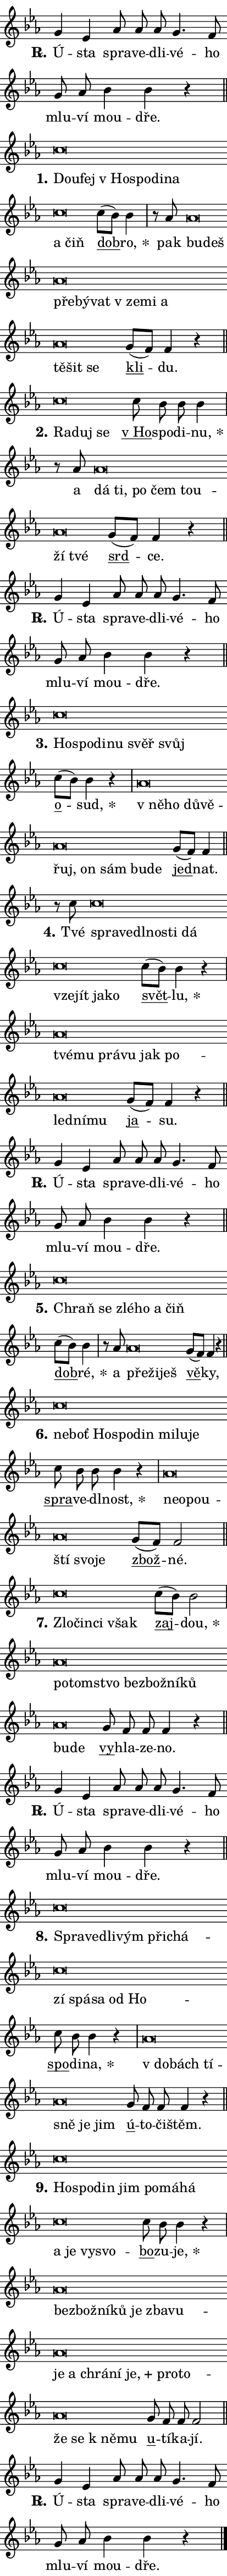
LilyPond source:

\version "2.24.0"
\header { tagline = "" }
\paper {
  indent = 0\cm
  top-margin = 0\cm
  right-margin = 0\cm
  bottom-margin = 0\cm
  left-margin = 0\cm
  paper-width = 7\cm
  page-breaking = #ly:one-page-breaking
  system-system-spacing.basic-distance = #11
  score-system-spacing.basic-distance = #11
  ragged-last = ##f
}


%% Author: Thomas Morley
%% https://lists.gnu.org/archive/html/lilypond-user/2020-05/msg00002.html
#(define (line-position grob)
"Returns position of @var[grob} in current system:
   @code{'start}, if at first time-step
   @code{'end}, if at last time-step
   @code{'middle} otherwise
"
  (let* ((col (ly:item-get-column grob))
         (ln (ly:grob-object col 'left-neighbor))
         (rn (ly:grob-object col 'right-neighbor))
         (col-to-check-left (if (ly:grob? ln) ln col))
         (col-to-check-right (if (ly:grob? rn) rn col))
         (break-dir-left
           (and
             (ly:grob-property col-to-check-left 'non-musical #f)
             (ly:item-break-dir col-to-check-left)))
         (break-dir-right
           (and
             (ly:grob-property col-to-check-right 'non-musical #f)
             (ly:item-break-dir col-to-check-right))))
        (cond ((eqv? 1 break-dir-left) 'start)
              ((eqv? -1 break-dir-right) 'end)
              (else 'middle))))

#(define (tranparent-at-line-position vctor)
  (lambda (grob)
  "Relying on @code{line-position} select the relevant enry from @var{vctor}.
Used to determine transparency,"
    (case (line-position grob)
      ((end) (not (vector-ref vctor 0)))
      ((middle) (not (vector-ref vctor 1)))
      ((start) (not (vector-ref vctor 2))))))

noteHeadBreakVisibility =
#(define-music-function (break-visibility)(vector?)
"Makes @code{NoteHead}s transparent relying on @var{break-visibility}"
#{
  \override NoteHead.transparent =
    #(tranparent-at-line-position break-visibility)
#})

#(define delete-ledgers-for-transparent-note-heads
  (lambda (grob)
    "Reads whether a @code{NoteHead} is transparent.
If so this @code{NoteHead} is removed from @code{'note-heads} from
@var{grob}, which is supposed to be @code{LedgerLineSpanner}.
As a result ledgers are not printed for this @code{NoteHead}"
    (let* ((nhds-array (ly:grob-object grob 'note-heads))
           (nhds-list
             (if (ly:grob-array? nhds-array)
                 (ly:grob-array->list nhds-array)
                 '()))
           ;; Relies on the transparent-property being done before
           ;; Staff.LedgerLineSpanner.after-line-breaking is executed.
           ;; This is fragile ...
           (to-keep
             (remove
               (lambda (nhd)
                 (ly:grob-property nhd 'transparent #f))
               nhds-list)))
      ;; TODO find a better method to iterate over grob-arrays, similiar
      ;; to filter/remove etc for lists
      ;; For now rebuilt from scratch
      (set! (ly:grob-object grob 'note-heads)  '())
      (for-each
        (lambda (nhd)
          (ly:pointer-group-interface::add-grob grob 'note-heads nhd))
        to-keep))))

hideNotes = {
  \noteHeadBreakVisibility #begin-of-line-visible
}
unHideNotes = {
  \noteHeadBreakVisibility #all-visible
}

% work-around for resetting accidentals
% https://lilypond.org/doc/v2.23/Documentation/notation/displaying-rhythms#unmetered-music
cadenzaMeasure = {
  \cadenzaOff
  \partial 1024 s1024
  \cadenzaOn
}

#(define-markup-command (accent layout props text) (markup?)
  "Underline accented syllable"
  (interpret-markup layout props
    #{\markup \override #'(offset . 4.3) \underline { #text }#}))

responsum = \markup \concat {
  "R" \hspace #-1.05 \path #0.1 #'((moveto 0 0.07) (lineto 0.9 0.8)) \hspace #0.05 "."
}

\layout {
    \context {
        \Staff
        \remove "Time_signature_engraver"
        \override LedgerLineSpanner.after-line-breaking = #delete-ledgers-for-transparent-note-heads
    }
    \context {
        \Voice {
            \override NoteHead.output-attributes = #'((class . "notehead"))
            \override Hairpin.height = #0.55
        }
    }
    \context {
        \Lyrics {
            \override StanzaNumber.output-attributes = #'((class . "stanzanumber"))
            \override LyricSpace.minimum-distance = #0.9
            \override LyricText.font-name = #"TeX Gyre Schola"
            \override LyricText.font-size = 1
            \override StanzaNumber.font-name = #"TeX Gyre Schola Bold"
            \override StanzaNumber.font-size = 1
        }
    }
}

% magnetic-lyrics.ily
%
%   written by
%     Jean Abou Samra <jean@abou-samra.fr>
%     Werner Lemberg <wl@gnu.org>
%
%   adapted by
%     Jiri Hon <jiri.hon@gmail.com>
%
% Version 2022-Apr-15

% https://www.mail-archive.com/lilypond-user@gnu.org/msg149350.html

#(define (Left_hyphen_pointer_engraver context)
   "Collect syllable-hyphen-syllable occurrences in lyrics and store
them in properties.  This engraver only looks to the left.  For
example, if the lyrics input is @code{foo -- bar}, it does the
following.

@itemize @bullet
@item
Set the @code{text} property of the @code{LyricHyphen} grob between
@q{foo} and @q{bar} to @code{foo}.

@item
Set the @code{left-hyphen} property of the @code{LyricText} grob with
text @q{foo} to the @code{LyricHyphen} grob between @q{foo} and
@q{bar}.
@end itemize

Use this auxiliary engraver in combination with the
@code{lyric-@/text::@/apply-@/magnetic-@/offset!} hook."
   (let ((hyphen #f)
         (text #f))
     (make-engraver
      (acknowledgers
       ((lyric-syllable-interface engraver grob source-engraver)
        (set! text grob)))
      (end-acknowledgers
       ((lyric-hyphen-interface engraver grob source-engraver)
        ;(when (not (grob::has-interface grob 'lyric-space-interface))
          (set! hyphen grob)));)
      ((stop-translation-timestep engraver)
       (when (and text hyphen)
         (ly:grob-set-object! text 'left-hyphen hyphen))
       (set! text #f)
       (set! hyphen #f)))))

#(define (lyric-text::apply-magnetic-offset! grob)
   "If the space between two syllables is less than the value in
property @code{LyricText@/.details@/.squash-threshold}, move the right
syllable to the left so that it gets concatenated with the left
syllable.

Use this function as a hook for
@code{LyricText@/.after-@/line-@/breaking} if the
@code{Left_@/hyphen_@/pointer_@/engraver} is active."
   (let ((hyphen (ly:grob-object grob 'left-hyphen #f)))
     (when hyphen
       (let ((left-text (ly:spanner-bound hyphen LEFT)))
         (when (grob::has-interface left-text 'lyric-syllable-interface)
           (let* ((common (ly:grob-common-refpoint grob left-text X))
                  (this-x-ext (ly:grob-extent grob common X))
                  (left-x-ext
                   (begin
                     ;; Trigger magnetism for left-text.
                     (ly:grob-property left-text 'after-line-breaking)
                     (ly:grob-extent left-text common X)))
                  ;; `delta` is the gap width between two syllables.
                  (delta (- (interval-start this-x-ext)
                            (interval-end left-x-ext)))
                  (details (ly:grob-property grob 'details))
                  (threshold (assoc-get 'squash-threshold details 0.2)))
             (when (< delta threshold)
               (let* (;; We have to manipulate the input text so that
                      ;; ligatures crossing syllable boundaries are not
                      ;; disabled.  For languages based on the Latin
                      ;; script this is essentially a beautification.
                      ;; However, for non-Western scripts it can be a
                      ;; necessity.
                      (lt (ly:grob-property left-text 'text))
                      (rt (ly:grob-property grob 'text))
                      (is-space (grob::has-interface hyphen 'lyric-space-interface))
                      (space (if is-space " " ""))
                      (space-markup (grob-interpret-markup grob " "))
                      (space-size (interval-length (ly:stencil-extent space-markup X)))
                      (extra-delta (if is-space space-size 0))
                      ;; Append new syllable.
                      (ltrt-space (if (and (string? lt) (string? rt))
                                (string-append lt space rt)
                                (make-concat-markup (list lt space rt))))
                      ;; Right-align `ltrt` to the right side.
                      (ltrt-space-markup (grob-interpret-markup
                               grob
                               (make-translate-markup
                                (cons (interval-length this-x-ext) 0)
                                (make-right-align-markup ltrt-space)))))
                 (begin
                   ;; Don't print `left-text`.
                   (ly:grob-set-property! left-text 'stencil #f)
                   ;; Set text and stencil (which holds all collected
                   ;; syllables so far) and shift it to the left.
                   (ly:grob-set-property! grob 'text ltrt-space)
                   (ly:grob-set-property! grob 'stencil ltrt-space-markup)
                   (ly:grob-translate-axis! grob (- (- delta extra-delta)) X))))))))))


#(define (lyric-hyphen::displace-bounds-first grob)
   ;; Make very sure this callback isn't triggered too early.
   (let ((left (ly:spanner-bound grob LEFT))
         (right (ly:spanner-bound grob RIGHT)))
     (ly:grob-property left 'after-line-breaking)
     (ly:grob-property right 'after-line-breaking)
     (ly:lyric-hyphen::print grob)))

squashThreshold = #0.4

\layout {
  \context {
    \Lyrics
    \consists #Left_hyphen_pointer_engraver
    \override LyricText.after-line-breaking =
      #lyric-text::apply-magnetic-offset!
    \override LyricHyphen.stencil = #lyric-hyphen::displace-bounds-first
    \override LyricText.details.squash-threshold = \squashThreshold
    \override LyricHyphen.minimum-distance = 0
    \override LyricHyphen.minimum-length = \squashThreshold
  }
}

squash = \override LyricText.details.squash-threshold = 9999
unSquash = \override LyricText.details.squash-threshold = \squashThreshold

left = \override LyricText.self-alignment-X = #LEFT
unLeft = \revert LyricText.self-alignment-X

starOffset = #(lambda (grob) 
                (let ((x_offset (ly:self-alignment-interface::aligned-on-x-parent grob)))
                  (if (= x_offset 0) 0 (+ x_offset 1.2))))

star = #(define-music-function (syllable)(string?)
"Append star separator at the end of a syllable"
#{
  \once \override LyricText.X-offset = #starOffset
  \lyricmode { \markup {
    #syllable
    \override #'((font-name . "TeX Gyre Schola Bold")) \hspace #0.2 \lower #0.65 \larger "*"
  } }
#})

starAccent = #(define-music-function (syllable)(string?)
"Append star separator at the end of a syllable and make accent"
#{
  \once \override LyricText.X-offset = #starOffset
  \lyricmode { \markup {
    \accent #syllable
    \override #'((font-name . "TeX Gyre Schola Bold")) \hspace #0.2 \lower #0.65 \larger "*"
  } }
#})

breath = #(define-music-function (syllable)(string?)
"Append breathing indicator at the end of a syllable"
#{
  \lyricmode { \markup { #syllable "+" } }
#})

optionalBreath = #(define-music-function (syllable)(string?)
"Append optional breathing indicator at the end of a syllable"
#{
  \lyricmode { \markup { #syllable "(+)" } }
#})


\score {
    <<
        \new Voice = "melody" { \cadenzaOn \key es \major \relative { g'4 es as8 as as \bar "" g4. f8 \bar "" g as bes4 bes r \cadenzaMeasure \bar "||" \break } }
        \new Lyrics \lyricsto "melody" { \lyricmode { \set stanza = \responsum
Ú -- sta spra -- ve -- dli -- vé -- ho mlu -- ví mou -- dře. } }
    >>
    \layout {}
}

\score {
    <<
        \new Voice = "melody" { \cadenzaOn \key es \major \relative { c''\breve*1/16 \hideNotes \breve*1/16 \bar "" \breve*1/16 \bar "" \breve*1/16 \bar "" \breve*1/16 \bar "" \breve*1/16 \bar "" \breve*1/16 \breve*1/16 \bar "" \unHideNotes \bar "" c8[( bes)] bes4 \cadenzaMeasure \bar "|" r8 as8 as\breve*1/16 \hideNotes \breve*1/16 \bar "" \breve*1/16 \bar "" \breve*1/16 \bar "" \breve*1/16 \bar "" \breve*1/16 \bar "" \breve*1/16 \bar "" \breve*1/16 \bar "" \breve*1/16 \bar "" \breve*1/16 \breve*1/16 \bar "" \unHideNotes \bar "" g8[( f)] f4 r \cadenzaMeasure \bar "||" \break } }
        \new Lyrics \lyricsto "melody" { \lyricmode { \set stanza = "1."
\left Dou -- \squash fej "v Ho" -- spo -- di -- na a čiň \unLeft \unSquash \markup \accent dob -- \star ro, pak \left bu -- \squash deš pře -- bý -- vat "v ze" -- mi a tě -- šit se \unLeft \unSquash \markup \accent kli -- du. } }
    >>
    \layout {}
}

\score {
    <<
        \new Voice = "melody" { \cadenzaOn \key es \major \relative { c''\breve*1/16 \hideNotes \breve*1/16 \breve*1/16 \bar "" \unHideNotes \bar "" c8 bes bes bes4 \cadenzaMeasure \bar "|" r8 as8 as\breve*1/16 \hideNotes \breve*1/16 \bar "" \breve*1/16 \bar "" \breve*1/16 \bar "" \breve*1/16 \bar "" \breve*1/16 \breve*1/16 \bar "" \unHideNotes \bar "" g8[( f)] f4 r \cadenzaMeasure \bar "||" \break } }
        \new Lyrics \lyricsto "melody" { \lyricmode { \set stanza = "2."
\left Ra -- \squash duj se \unLeft \unSquash \markup \accent "v Ho" -- spo -- di -- \star nu, a \left dá \squash ti, po čem tou -- ží tvé \unLeft \unSquash \markup \accent srd -- ce. } }
    >>
    \layout {}
}

\score {
    <<
        \new Voice = "melody" { \cadenzaOn \key es \major \relative { g'4 es as8 as as \bar "" g4. f8 \bar "" g as bes4 bes r \cadenzaMeasure \bar "||" \break } }
        \new Lyrics \lyricsto "melody" { \lyricmode { \set stanza = \responsum
Ú -- sta spra -- ve -- dli -- vé -- ho mlu -- ví mou -- dře. } }
    >>
    \layout {}
}

\score {
    <<
        \new Voice = "melody" { \cadenzaOn \key es \major \relative { c''\breve*1/16 \hideNotes \breve*1/16 \bar "" \breve*1/16 \bar "" \breve*1/16 \bar "" \breve*1/16 \breve*1/16 \bar "" \unHideNotes \bar "" c8[( bes)] bes4 r \cadenzaMeasure \bar "|" as\breve*1/16 \hideNotes \breve*1/16 \bar "" \breve*1/16 \bar "" \breve*1/16 \bar "" \breve*1/16 \bar "" \breve*1/16 \bar "" \breve*1/16 \bar "" \breve*1/16 \breve*1/16 \bar "" \unHideNotes \bar "" g8[( f)] f4 \cadenzaMeasure \bar "||" \break } }
        \new Lyrics \lyricsto "melody" { \lyricmode { \set stanza = "3."
\left Ho -- \squash spo -- di -- nu svěř svůj \unLeft \unSquash \markup \accent o -- \star sud, \left "v ně" -- \squash ho dů -- vě -- řuj, on sám bu -- de \unLeft \unSquash \markup \accent jed -- nat. } }
    >>
    \layout {}
}

\score {
    <<
        \new Voice = "melody" { \cadenzaOn \key es \major \relative { r8 c''8 c\breve*1/16 \hideNotes \breve*1/16 \bar "" \breve*1/16 \bar "" \breve*1/16 \bar "" \breve*1/16 \bar "" \breve*1/16 \bar "" \breve*1/16 \bar "" \breve*1/16 \bar "" \breve*1/16 \breve*1/16 \bar "" \unHideNotes \bar "" c8[( bes)] bes4 r \cadenzaMeasure \bar "|" as\breve*1/16 \hideNotes \breve*1/16 \bar "" \breve*1/16 \bar "" \breve*1/16 \bar "" \breve*1/16 \bar "" \breve*1/16 \bar "" \breve*1/16 \bar "" \breve*1/16 \breve*1/16 \bar "" \unHideNotes \bar "" g8[( f)] f4 r \cadenzaMeasure \bar "||" \break } }
        \new Lyrics \lyricsto "melody" { \lyricmode { \set stanza = "4."
Tvé \left spra -- \squash ve -- dl -- no -- sti dá vze -- jít ja -- ko \unLeft \unSquash \markup \accent svět -- \star lu, \left tvé -- \squash mu prá -- vu jak po -- led -- ní -- mu \unLeft \unSquash \markup \accent ja -- su. } }
    >>
    \layout {}
}

\score {
    <<
        \new Voice = "melody" { \cadenzaOn \key es \major \relative { g'4 es as8 as as \bar "" g4. f8 \bar "" g as bes4 bes r \cadenzaMeasure \bar "||" \break } }
        \new Lyrics \lyricsto "melody" { \lyricmode { \set stanza = \responsum
Ú -- sta spra -- ve -- dli -- vé -- ho mlu -- ví mou -- dře. } }
    >>
    \layout {}
}

\score {
    <<
        \new Voice = "melody" { \cadenzaOn \key es \major \relative { c''\breve*1/16 \hideNotes \breve*1/16 \bar "" \breve*1/16 \bar "" \breve*1/16 \bar "" \breve*1/16 \breve*1/16 \bar "" \unHideNotes \bar "" c8[( bes)] bes4 \cadenzaMeasure \bar "|" r8 as8 as\breve*1/16 \hideNotes \breve*1/16 \breve*1/16 \bar "" \unHideNotes \bar "" g8[( f)] f4 r \cadenzaMeasure \bar "||" \break } }
        \new Lyrics \lyricsto "melody" { \lyricmode { \set stanza = "5."
\left Chraň \squash se zlé -- ho a čiň \unLeft \unSquash \markup \accent dob -- \star ré, a \left pře -- \squash ži -- ješ \unLeft \unSquash \markup \accent vě -- ky, } }
    >>
    \layout {}
}

\score {
    <<
        \new Voice = "melody" { \cadenzaOn \key es \major \relative { c''\breve*1/16 \hideNotes \breve*1/16 \bar "" \breve*1/16 \bar "" \breve*1/16 \bar "" \breve*1/16 \bar "" \breve*1/16 \bar "" \breve*1/16 \breve*1/16 \bar "" \unHideNotes \bar "" c8 bes bes bes4 r \cadenzaMeasure \bar "|" as\breve*1/16 \hideNotes \breve*1/16 \bar "" \breve*1/16 \bar "" \breve*1/16 \bar "" \breve*1/16 \breve*1/16 \bar "" \unHideNotes \bar "" g8[( f)] f2 \cadenzaMeasure \bar "||" \break } }
        \new Lyrics \lyricsto "melody" { \lyricmode { \set stanza = "6."
\left ne -- \squash boť Ho -- spo -- din mi -- lu -- je \unLeft \unSquash \markup \accent spra -- ve -- dl -- \star nost, \left ne -- \squash o -- pou -- ští svo -- je \unLeft \unSquash \markup \accent zbož -- né. } }
    >>
    \layout {}
}

\score {
    <<
        \new Voice = "melody" { \cadenzaOn \key es \major \relative { c''\breve*1/16 \hideNotes \breve*1/16 \bar "" \breve*1/16 \breve*1/16 \bar "" \unHideNotes \bar "" c8[( bes)] bes2 \cadenzaMeasure \bar "|" as\breve*1/16 \hideNotes \breve*1/16 \bar "" \breve*1/16 \bar "" \breve*1/16 \bar "" \breve*1/16 \bar "" \breve*1/16 \bar "" \breve*1/16 \bar "" \breve*1/16 \breve*1/16 \bar "" \unHideNotes \bar "" g8 f f f4 r \cadenzaMeasure \bar "||" \break } }
        \new Lyrics \lyricsto "melody" { \lyricmode { \set stanza = "7."
\left Zlo -- \squash čin -- ci však \unLeft \unSquash \markup \accent zaj -- \star dou, \left po -- \squash tom -- stvo bez -- bož -- ní -- ků bu -- de \unLeft \unSquash \markup \accent vy -- hla -- ze -- no. } }
    >>
    \layout {}
}

\score {
    <<
        \new Voice = "melody" { \cadenzaOn \key es \major \relative { g'4 es as8 as as \bar "" g4. f8 \bar "" g as bes4 bes r \cadenzaMeasure \bar "||" \break } }
        \new Lyrics \lyricsto "melody" { \lyricmode { \set stanza = \responsum
Ú -- sta spra -- ve -- dli -- vé -- ho mlu -- ví mou -- dře. } }
    >>
    \layout {}
}

\score {
    <<
        \new Voice = "melody" { \cadenzaOn \key es \major \relative { c''\breve*1/16 \hideNotes \breve*1/16 \bar "" \breve*1/16 \bar "" \breve*1/16 \bar "" \breve*1/16 \bar "" \breve*1/16 \bar "" \breve*1/16 \bar "" \breve*1/16 \bar "" \breve*1/16 \bar "" \breve*1/16 \breve*1/16 \bar "" \unHideNotes \bar "" c8 bes bes4 r \cadenzaMeasure \bar "|" as\breve*1/16 \hideNotes \breve*1/16 \bar "" \breve*1/16 \bar "" \breve*1/16 \bar "" \breve*1/16 \breve*1/16 \bar "" \unHideNotes \bar "" g8 f f f4 r \cadenzaMeasure \bar "||" \break } }
        \new Lyrics \lyricsto "melody" { \lyricmode { \set stanza = "8."
\left Spra -- \squash ve -- dli -- vým při -- chá -- zí spá -- sa od Ho -- \unLeft \unSquash \markup \accent spo -- di -- \star na, \left "v do" -- \squash bách tí -- sně je jim \unLeft \unSquash \markup \accent ú -- to -- či -- štěm. } }
    >>
    \layout {}
}

\score {
    <<
        \new Voice = "melody" { \cadenzaOn \key es \major \relative { c''\breve*1/16 \hideNotes \breve*1/16 \bar "" \breve*1/16 \bar "" \breve*1/16 \bar "" \breve*1/16 \bar "" \breve*1/16 \bar "" \breve*1/16 \bar "" \breve*1/16 \bar "" \breve*1/16 \bar "" \breve*1/16 \breve*1/16 \bar "" \unHideNotes \bar "" c8 bes bes4 r \cadenzaMeasure \bar "|" as\breve*1/16 \hideNotes \breve*1/16 \bar "" \breve*1/16 \bar "" \breve*1/16 \bar "" \breve*1/16 \bar "" \breve*1/16 \bar "" \breve*1/16 \bar "" \breve*1/16 \bar "" \breve*1/16 \bar "" \breve*1/16 \bar "" \breve*1/16 \bar "" \breve*1/16 \bar "" \breve*1/16 \bar "" \breve*1/16 \bar "" \breve*1/16 \bar "" \breve*1/16 \bar "" \breve*1/16 \breve*1/16 \bar "" \unHideNotes \bar "" g8 f f f2 \cadenzaMeasure \bar "||" \break } }
        \new Lyrics \lyricsto "melody" { \lyricmode { \set stanza = "9."
\left Ho -- \squash spo -- din jim po -- má -- há a je vy -- svo -- \unLeft \unSquash \markup \accent bo -- zu -- \star je, \left bez -- \squash bož -- ní -- ků je zba -- vu -- je a chrá -- ní \breath "je," pro -- to -- že se "k ně" -- mu \unLeft \unSquash \markup \accent u -- tí -- ka -- jí. } }
    >>
    \layout {}
}

\score {
    <<
        \new Voice = "melody" { \cadenzaOn \key es \major \relative { g'4 es as8 as as \bar "" g4. f8 \bar "" g as bes4 bes r \cadenzaMeasure \bar "||" \break } \bar "|." }
        \new Lyrics \lyricsto "melody" { \lyricmode { \set stanza = \responsum
Ú -- sta spra -- ve -- dli -- vé -- ho mlu -- ví mou -- dře. } }
    >>
    \layout {}
}
